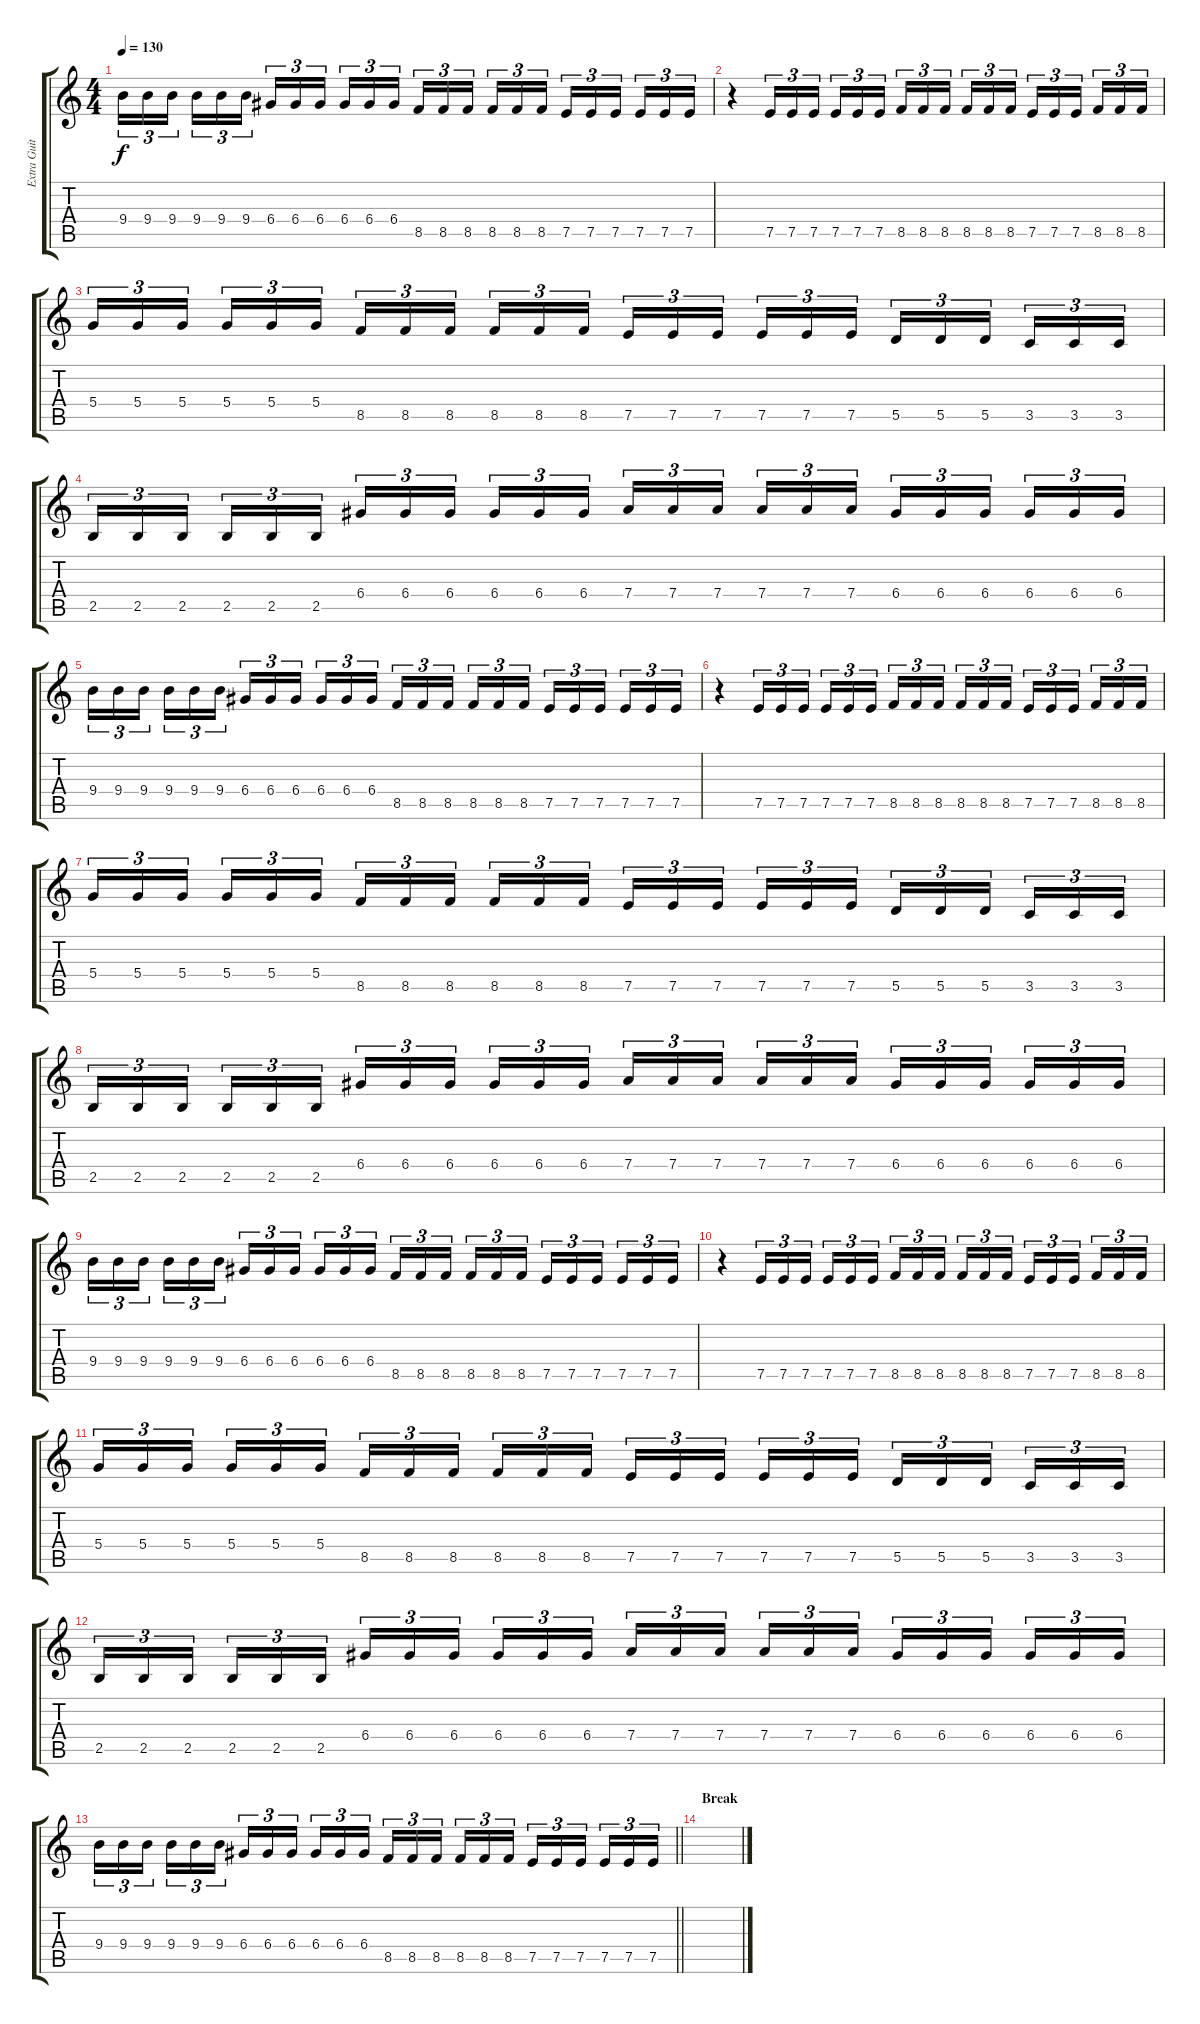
\track ("Extra Guitar" "Extra Guit") {instrument distortionguitar}
\staff {score tabs}
\tuning (E4 B3 G3 D3 A2 E2) {hide}
\ts (4 4)
\tempo 130
\clef g2
\ks c
9.4.16{tu (3 2) dy f} 9.4.16{tu (3 2)} 9.4.16{tu (3 2) beam splitsecondary} 9.4.16{tu (3 2)} 9.4.16{tu (3 2)} 9.4.16{tu (3 2)} 6.4.16{tu (3 2)} 6.4.16{tu (3 2)} 6.4.16{tu (3 2) beam splitsecondary} 6.4.16{tu (3 2)} 6.4.16{tu (3 2)} 6.4.16{tu (3 2)} 8.5.16{tu (3 2)} 8.5.16{tu (3 2)} 8.5.16{tu (3 2) beam splitsecondary} 8.5.16{tu (3 2)} 8.5.16{tu (3 2)} 8.5.16{tu (3 2)} 7.5.16{tu (3 2)} 7.5.16{tu (3 2)} 7.5.16{tu (3 2) beam splitsecondary} 7.5.16{tu (3 2)} 7.5.16{tu (3 2)} 7.5.16{tu (3 2)} |
r.4 7.5.16{tu (3 2)} 7.5.16{tu (3 2)} 7.5.16{tu (3 2) beam splitsecondary} 7.5.16{tu (3 2)} 7.5.16{tu (3 2)} 7.5.16{tu (3 2)} 8.5.16{tu (3 2)} 8.5.16{tu (3 2)} 8.5.16{tu (3 2) beam splitsecondary} 8.5.16{tu (3 2)} 8.5.16{tu (3 2)} 8.5.16{tu (3 2)} 7.5.16{tu (3 2)} 7.5.16{tu (3 2)} 7.5.16{tu (3 2) beam splitsecondary} 8.5.16{tu (3 2)} 8.5.16{tu (3 2)} 8.5.16{tu (3 2)} |
5.4.16{tu (3 2)} 5.4.16{tu (3 2)} 5.4.16{tu (3 2) beam splitsecondary} 5.4.16{tu (3 2)} 5.4.16{tu (3 2)} 5.4.16{tu (3 2)} 8.5.16{tu (3 2)} 8.5.16{tu (3 2)} 8.5.16{tu (3 2) beam splitsecondary} 8.5.16{tu (3 2)} 8.5.16{tu (3 2)} 8.5.16{tu (3 2)} 7.5.16{tu (3 2)} 7.5.16{tu (3 2)} 7.5.16{tu (3 2) beam splitsecondary} 7.5.16{tu (3 2)} 7.5.16{tu (3 2)} 7.5.16{tu (3 2)} 5.5.16{tu (3 2)} 5.5.16{tu (3 2)} 5.5.16{tu (3 2) beam splitsecondary} 3.5.16{tu (3 2)} 3.5.16{tu (3 2)} 3.5.16{tu (3 2)} |
2.5.16{tu (3 2)} 2.5.16{tu (3 2)} 2.5.16{tu (3 2) beam splitsecondary} 2.5.16{tu (3 2)} 2.5.16{tu (3 2)} 2.5.16{tu (3 2)} 6.4.16{tu (3 2)} 6.4.16{tu (3 2)} 6.4.16{tu (3 2) beam splitsecondary} 6.4.16{tu (3 2)} 6.4.16{tu (3 2)} 6.4.16{tu (3 2)} 7.4.16{tu (3 2)} 7.4.16{tu (3 2)} 7.4.16{tu (3 2) beam splitsecondary} 7.4.16{tu (3 2)} 7.4.16{tu (3 2)} 7.4.16{tu (3 2)} 6.4.16{tu (3 2)} 6.4.16{tu (3 2)} 6.4.16{tu (3 2) beam splitsecondary} 6.4.16{tu (3 2)} 6.4.16{tu (3 2)} 6.4.16{tu (3 2)} |
9.4.16{tu (3 2)} 9.4.16{tu (3 2)} 9.4.16{tu (3 2) beam splitsecondary} 9.4.16{tu (3 2)} 9.4.16{tu (3 2)} 9.4.16{tu (3 2)} 6.4.16{tu (3 2)} 6.4.16{tu (3 2)} 6.4.16{tu (3 2) beam splitsecondary} 6.4.16{tu (3 2)} 6.4.16{tu (3 2)} 6.4.16{tu (3 2)} 8.5.16{tu (3 2)} 8.5.16{tu (3 2)} 8.5.16{tu (3 2) beam splitsecondary} 8.5.16{tu (3 2)} 8.5.16{tu (3 2)} 8.5.16{tu (3 2)} 7.5.16{tu (3 2)} 7.5.16{tu (3 2)} 7.5.16{tu (3 2) beam splitsecondary} 7.5.16{tu (3 2)} 7.5.16{tu (3 2)} 7.5.16{tu (3 2)} |
r.4 7.5.16{tu (3 2)} 7.5.16{tu (3 2)} 7.5.16{tu (3 2) beam splitsecondary} 7.5.16{tu (3 2)} 7.5.16{tu (3 2)} 7.5.16{tu (3 2)} 8.5.16{tu (3 2)} 8.5.16{tu (3 2)} 8.5.16{tu (3 2) beam splitsecondary} 8.5.16{tu (3 2)} 8.5.16{tu (3 2)} 8.5.16{tu (3 2)} 7.5.16{tu (3 2)} 7.5.16{tu (3 2)} 7.5.16{tu (3 2) beam splitsecondary} 8.5.16{tu (3 2)} 8.5.16{tu (3 2)} 8.5.16{tu (3 2)} |
5.4.16{tu (3 2)} 5.4.16{tu (3 2)} 5.4.16{tu (3 2) beam splitsecondary} 5.4.16{tu (3 2)} 5.4.16{tu (3 2)} 5.4.16{tu (3 2)} 8.5.16{tu (3 2)} 8.5.16{tu (3 2)} 8.5.16{tu (3 2) beam splitsecondary} 8.5.16{tu (3 2)} 8.5.16{tu (3 2)} 8.5.16{tu (3 2)} 7.5.16{tu (3 2)} 7.5.16{tu (3 2)} 7.5.16{tu (3 2) beam splitsecondary} 7.5.16{tu (3 2)} 7.5.16{tu (3 2)} 7.5.16{tu (3 2)} 5.5.16{tu (3 2)} 5.5.16{tu (3 2)} 5.5.16{tu (3 2) beam splitsecondary} 3.5.16{tu (3 2)} 3.5.16{tu (3 2)} 3.5.16{tu (3 2)} |
2.5.16{tu (3 2)} 2.5.16{tu (3 2)} 2.5.16{tu (3 2) beam splitsecondary} 2.5.16{tu (3 2)} 2.5.16{tu (3 2)} 2.5.16{tu (3 2)} 6.4.16{tu (3 2)} 6.4.16{tu (3 2)} 6.4.16{tu (3 2) beam splitsecondary} 6.4.16{tu (3 2)} 6.4.16{tu (3 2)} 6.4.16{tu (3 2)} 7.4.16{tu (3 2)} 7.4.16{tu (3 2)} 7.4.16{tu (3 2) beam splitsecondary} 7.4.16{tu (3 2)} 7.4.16{tu (3 2)} 7.4.16{tu (3 2)} 6.4.16{tu (3 2)} 6.4.16{tu (3 2)} 6.4.16{tu (3 2) beam splitsecondary} 6.4.16{tu (3 2)} 6.4.16{tu (3 2)} 6.4.16{tu (3 2)} |
9.4.16{tu (3 2)} 9.4.16{tu (3 2)} 9.4.16{tu (3 2) beam splitsecondary} 9.4.16{tu (3 2)} 9.4.16{tu (3 2)} 9.4.16{tu (3 2)} 6.4.16{tu (3 2)} 6.4.16{tu (3 2)} 6.4.16{tu (3 2) beam splitsecondary} 6.4.16{tu (3 2)} 6.4.16{tu (3 2)} 6.4.16{tu (3 2)} 8.5.16{tu (3 2)} 8.5.16{tu (3 2)} 8.5.16{tu (3 2) beam splitsecondary} 8.5.16{tu (3 2)} 8.5.16{tu (3 2)} 8.5.16{tu (3 2)} 7.5.16{tu (3 2)} 7.5.16{tu (3 2)} 7.5.16{tu (3 2) beam splitsecondary} 7.5.16{tu (3 2)} 7.5.16{tu (3 2)} 7.5.16{tu (3 2)} |
r.4 7.5.16{tu (3 2)} 7.5.16{tu (3 2)} 7.5.16{tu (3 2) beam splitsecondary} 7.5.16{tu (3 2)} 7.5.16{tu (3 2)} 7.5.16{tu (3 2)} 8.5.16{tu (3 2)} 8.5.16{tu (3 2)} 8.5.16{tu (3 2) beam splitsecondary} 8.5.16{tu (3 2)} 8.5.16{tu (3 2)} 8.5.16{tu (3 2)} 7.5.16{tu (3 2)} 7.5.16{tu (3 2)} 7.5.16{tu (3 2) beam splitsecondary} 8.5.16{tu (3 2)} 8.5.16{tu (3 2)} 8.5.16{tu (3 2)} |
5.4.16{tu (3 2)} 5.4.16{tu (3 2)} 5.4.16{tu (3 2) beam splitsecondary} 5.4.16{tu (3 2)} 5.4.16{tu (3 2)} 5.4.16{tu (3 2)} 8.5.16{tu (3 2)} 8.5.16{tu (3 2)} 8.5.16{tu (3 2) beam splitsecondary} 8.5.16{tu (3 2)} 8.5.16{tu (3 2)} 8.5.16{tu (3 2)} 7.5.16{tu (3 2)} 7.5.16{tu (3 2)} 7.5.16{tu (3 2) beam splitsecondary} 7.5.16{tu (3 2)} 7.5.16{tu (3 2)} 7.5.16{tu (3 2)} 5.5.16{tu (3 2)} 5.5.16{tu (3 2)} 5.5.16{tu (3 2) beam splitsecondary} 3.5.16{tu (3 2)} 3.5.16{tu (3 2)} 3.5.16{tu (3 2)} |
2.5.16{tu (3 2)} 2.5.16{tu (3 2)} 2.5.16{tu (3 2) beam splitsecondary} 2.5.16{tu (3 2)} 2.5.16{tu (3 2)} 2.5.16{tu (3 2)} 6.4.16{tu (3 2)} 6.4.16{tu (3 2)} 6.4.16{tu (3 2) beam splitsecondary} 6.4.16{tu (3 2)} 6.4.16{tu (3 2)} 6.4.16{tu (3 2)} 7.4.16{tu (3 2)} 7.4.16{tu (3 2)} 7.4.16{tu (3 2) beam splitsecondary} 7.4.16{tu (3 2)} 7.4.16{tu (3 2)} 7.4.16{tu (3 2)} 6.4.16{tu (3 2)} 6.4.16{tu (3 2)} 6.4.16{tu (3 2) beam splitsecondary} 6.4.16{tu (3 2)} 6.4.16{tu (3 2)} 6.4.16{tu (3 2)} |
\barLineRight lightlight
9.4.16{tu (3 2)} 9.4.16{tu (3 2)} 9.4.16{tu (3 2) beam splitsecondary} 9.4.16{tu (3 2)} 9.4.16{tu (3 2)} 9.4.16{tu (3 2)} 6.4.16{tu (3 2)} 6.4.16{tu (3 2)} 6.4.16{tu (3 2) beam splitsecondary} 6.4.16{tu (3 2)} 6.4.16{tu (3 2)} 6.4.16{tu (3 2)} 8.5.16{tu (3 2)} 8.5.16{tu (3 2)} 8.5.16{tu (3 2) beam splitsecondary} 8.5.16{tu (3 2)} 8.5.16{tu (3 2)} 8.5.16{tu (3 2)} 7.5.16{tu (3 2)} 7.5.16{tu (3 2)} 7.5.16{tu (3 2) beam splitsecondary} 7.5.16{tu (3 2)} 7.5.16{tu (3 2)} 7.5.16{tu (3 2)} |
\section ("" "Break")
